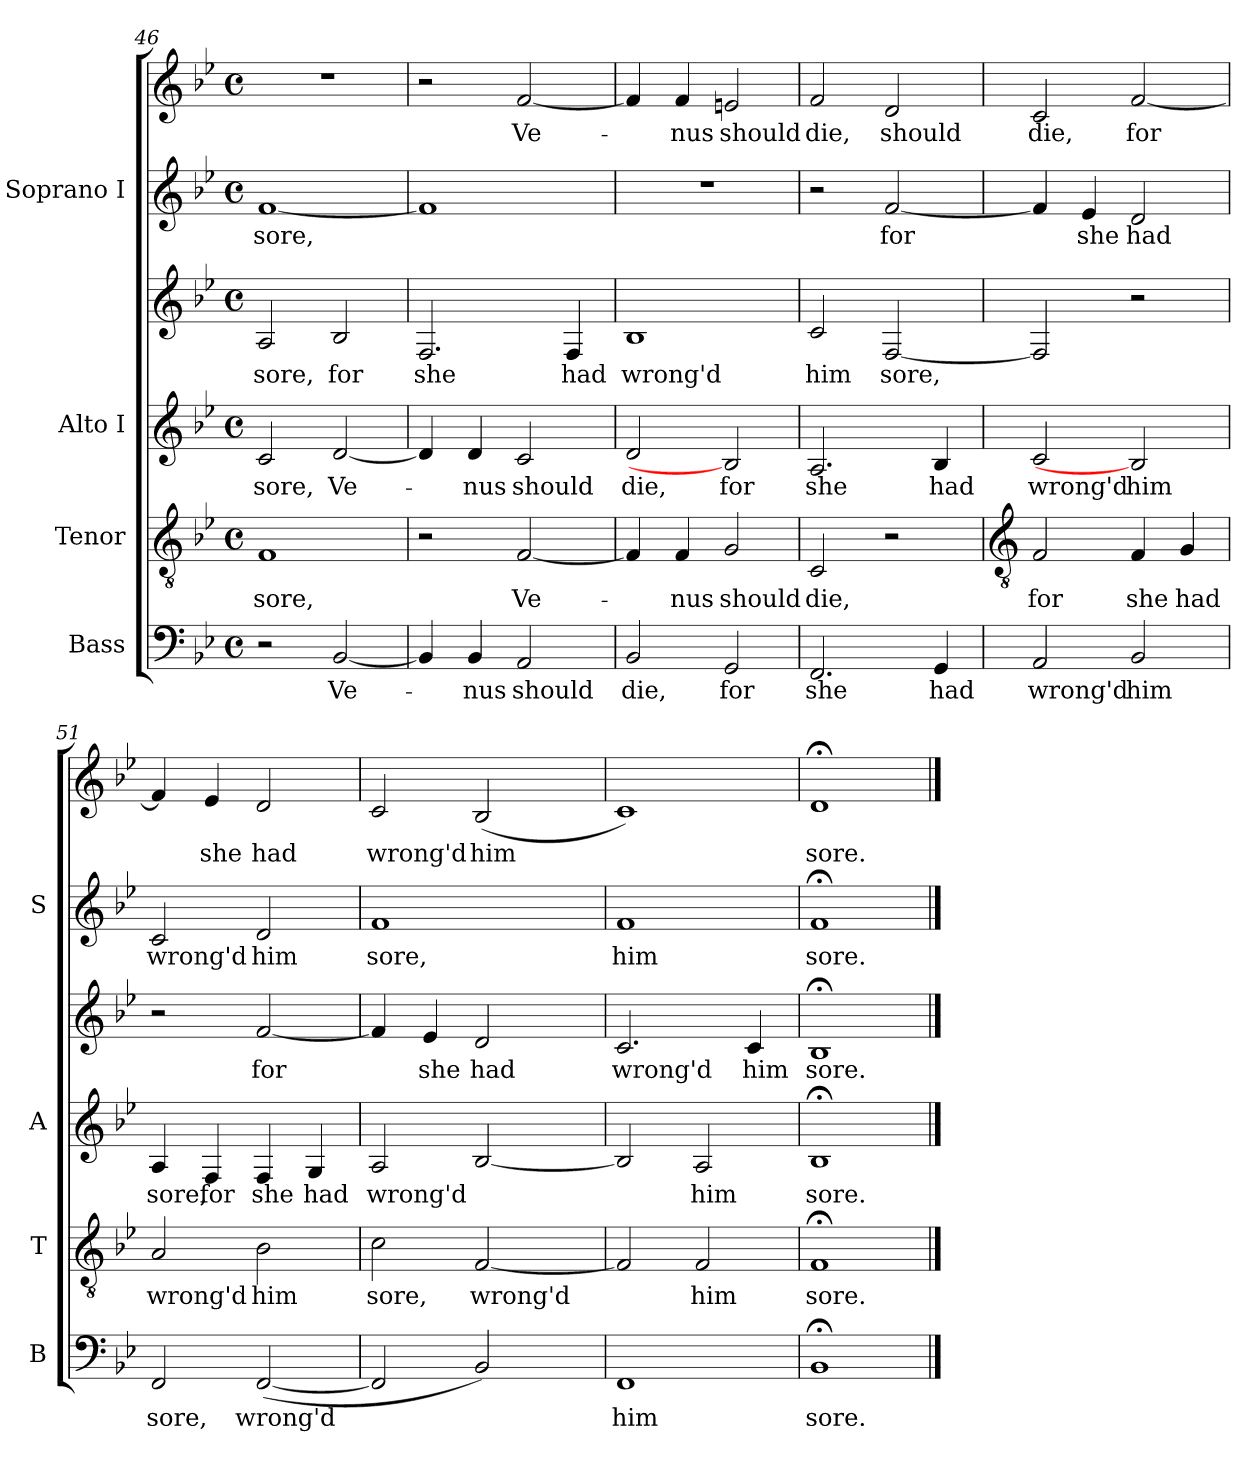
**kern	**text	**kern	**text	**kern	**text	**kern	**text	**kern	**text	**kern	**text
*part4	*part4	*part3	*part3	*part2	*part2	*part2	*part2	*part1	*part1	*part1	*part1
*staff6	*staff6	*staff5	*staff5	*staff4	*staff4	*staff3	*staff3	*staff2	*staff2	*staff1	*staff1
*I"Bass	*	*I"Tenor	*	*I"Alto I	*	*	*	*I"Soprano I	*	*	*
*I'B	*	*I'T	*	*I'A	*	*	*	*I'S	*	*	*
*clefF4	*	*clefGv2	*	*clefG2	*	*clefG2	*	*clefG2	*	*clefG2	*
*k[b-e-]	*	*k[b-e-]	*	*k[b-e-]	*	*k[b-e-]	*	*k[b-e-]	*	*k[b-e-]	*
*B-:	*	*B-:	*	*B-:	*	*B-:	*	*B-:	*	*B-:	*
*M4/4	*	*M4/4	*	*M4/4	*	*M4/4	*	*M4/4	*	*M4/4	*
*met(c)	*	*met(c)	*	*met(c)	*	*met(c)	*	*met(c)	*	*met(c)	*
=46	=46	=46	=46	=46	=46	=46	=46	=46	=46	=46	=46
!	!	!	!LO:LY:b	!	!LO:LY:b	!	!LO:LY:b	!	!LO:LY:b	!	!
2r	.	1F	sore,	2c	sore,	2A	sore,	[1f	sore,	1r	.
!	!LO:LY:b	!	!	!	!LO:LY:b	!	!LO:LY:b	!	!	!	!
[2BB-	Ve-	.	.	[2d	Ve-	2B-	for	.	.	.	.
=47	=47	=47	=47	=47	=47	=47	=47	=47	=47	=47	=47
!	!	!	!	!	!	!	!LO:LY:b	!	!	!	!
4BB-]	.	2r	.	4d]	.	2.F	she	1f]	.	2r	.
!	!LO:LY:b	!	!	!	!LO:LY:b	!	!	!	!	!	!
4BB-	-nus	.	.	4d	nus	.	.	.	.	.	.
!	!LO:LY:b	!	!LO:LY:b	!	!LO:LY:b	!	!	!	!	!	!LO:LY:b
2AA	should	[2F	Ve-	2c	should	.	.	.	.	[2f	Ve-
!	!	!	!	!	!	!	!LO:LY:b	!	!	!	!
.	.	.	.	.	.	4F	had	.	.	.	.
=48	=48	=48	=48	=48	=48	=48	=48	=48	=48	=48	=48
!	!LO:LY:b	!	!	!	!LO:LY:b	!	!LO:LY:b	!	!	!	!
2BB-	die,	4F]	.	2d	die,	1B-	wrong'd	1r	.	4f]	.
!	!	!	!LO:LY:b	!	!	!	!	!	!	!	!LO:LY:b
.	.	4F	nus	.	.	.	.	.	.	4f	nus
!	!LO:LY:b	!	!LO:LY:b	!	!LO:LY:b	!	!	!	!	!	!LO:LY:b
2GG	for	2G	should	2B-]	for	.	.	.	.	2en	should
=49	=49	=49	=49	=49	=49	=49	=49	=49	=49	=49	=49
!	!LO:LY:b	!	!LO:LY:b	!	!LO:LY:b	!	!LO:LY:b	!	!	!	!LO:LY:b
2.FF	she	2C	die,	2.A	she	2c	him	2r	.	2f	die,
!	!	!	!	!	!	!	!LO:LY:b	!	!LO:LY:b	!	!LO:LY:b
.	.	2r	.	.	.	[2F	sore,	[2f	for	2d	should
!	!LO:LY:b	!	!	!	!LO:LY:b	!	!	!	!	!	!
4GG	had	.	.	4B-	had	.	.	.	.	.	.
!!LO:LB:g=z
=50	=50	=50	=50	=50	=50	=50	=50	=50	=50	=50	=50
*	*	*clefGv2	*	*	*	*	*	*	*	*	*
!	!LO:LY:b	!	!LO:LY:b	!	!LO:LY:b	!	!	!	!	!	!LO:LY:b
2AA	wrong'd	2F	for	2c	wrong'd	2F]	.	4f]	.	2c	die,
!	!	!	!	!	!	!	!	!	!LO:LY:b	!	!
.	.	.	.	.	.	.	.	4e-	she	.	.
!	!LO:LY:b	!	!LO:LY:b	!	!LO:LY:b	!	!	!	!LO:LY:b	!	!LO:LY:b
2BB-	him	4F	she	2B-]	him	2r	.	2d	had	[2f	for
!	!	!	!LO:LY:b	!	!	!	!	!	!	!	!
.	.	4G	had	.	.	.	.	.	.	.	.
=51	=51	=51	=51	=51	=51	=51	=51	=51	=51	=51	=51
!	!LO:LY:b	!	!LO:LY:b	!	!LO:LY:b	!	!	!	!LO:LY:b	!	!
2FF	sore,	2A	wrong'd	4A	sore,	2r	.	2c	wrong'd	4f]	.
!	!	!	!	!	!LO:LY:b	!	!	!	!	!	!LO:LY:b
.	.	.	.	4F	for	.	.	.	.	4e-	she
!	!LO:LY:b	!	!LO:LY:b	!	!LO:LY:b	!	!LO:LY:b	!	!LO:LY:b	!	!LO:LY:b
(<[2FF	wrong'd	2B-	him	4F	she	[2f	for	2d	him	2d	had
!	!	!	!	!	!LO:LY:b	!	!	!	!	!	!
.	.	.	.	4G	had	.	.	.	.	.	.
=52	=52	=52	=52	=52	=52	=52	=52	=52	=52	=52	=52
!	!	!	!LO:LY:b	!	!LO:LY:b	!	!	!	!LO:LY:b	!	!LO:LY:b
2FF]	.	2c	sore,	2A	wrong'd	4f]	.	1f	sore,	2c	wrong'd
!	!	!	!	!	!	!	!LO:LY:b	!	!	!	!
.	.	.	.	.	.	4e-	she	.	.	.	.
!	!	!	!LO:LY:b	!	!	!	!LO:LY:b	!	!	!	!LO:LY:b
2BB-)	.	[2F	wrong'd	[2B-	.	2d	had	.	.	(<2B-	him
=53	=53	=53	=53	=53	=53	=53	=53	=53	=53	=53	=53
!	!LO:LY:b	!	!	!	!	!	!LO:LY:b	!	!LO:LY:b	!	!
1FF	him	2F]	.	2B-]	.	2.c	wrong'd	1f	him	1c)	.
!	!	!	!LO:LY:b	!	!LO:LY:b	!	!	!	!	!	!
.	.	2F	him	2A	him	.	.	.	.	.	.
!	!	!	!	!	!	!	!LO:LY:b	!	!	!	!
.	.	.	.	.	.	4c	him	.	.	.	.
=54	=54	=54	=54	=54	=54	=54	=54	=54	=54	=54	=54
!	!LO:LY:b	!	!LO:LY:b	!	!LO:LY:b	!	!LO:LY:b	!	!LO:LY:b	!	!LO:LY:b
1BB-;<	sore.	1F;<	sore.	1B-;<	sore.	1B-;<	sore.	1f;<	sore.	1d;<	sore.
==	==	==	==	==	==	==	==	==	==	==	==
*-	*-	*-	*-	*-	*-	*-	*-	*-	*-	*-	*-
